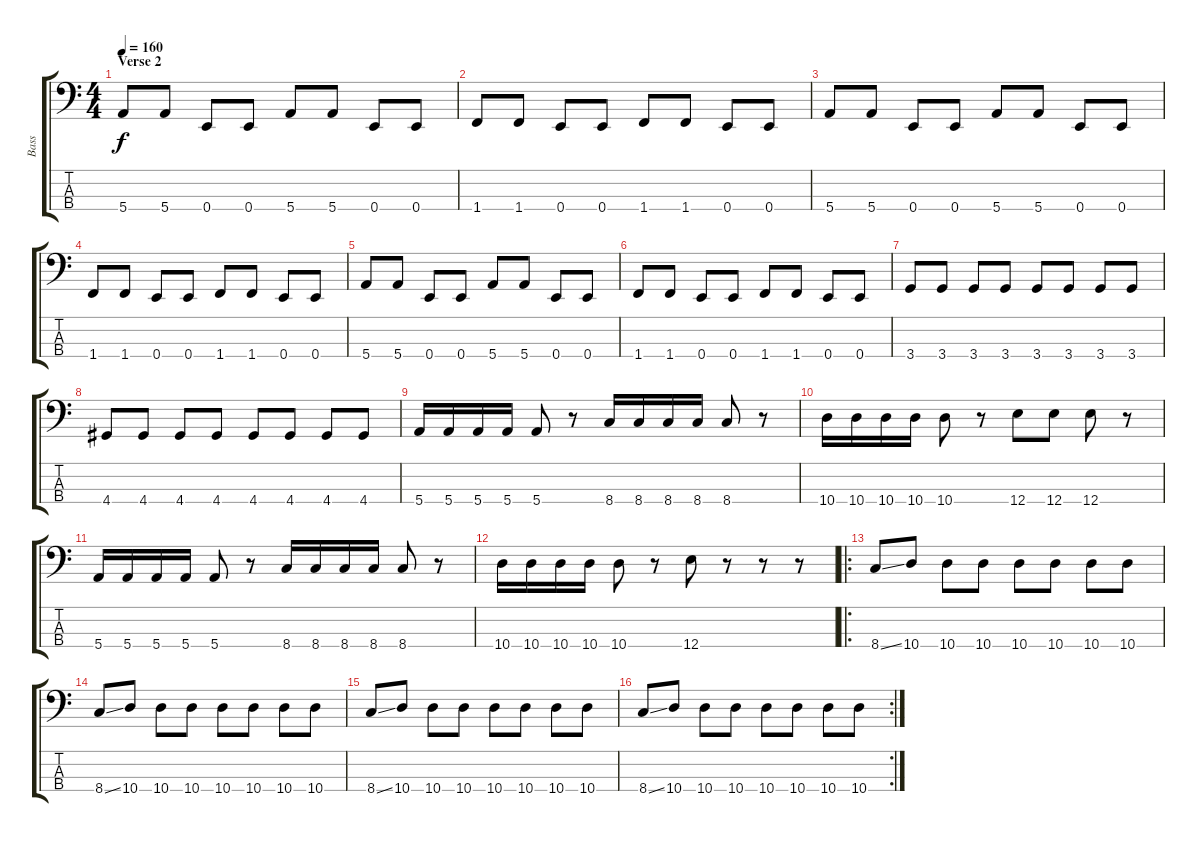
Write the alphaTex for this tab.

\track ("Bass" "Bass") {instrument electricbasspick}
\staff {score tabs}
\tuning (G2 D2 A1 E1) {hide}
\ts (4 4)
\section ("" "Verse 2")
\tempo 160
\clef f4
\ks c
5.4.8{dy f} 5.4.8 0.4.8 0.4.8 5.4.8 5.4.8 0.4.8 0.4.8 |
1.4.8 1.4.8 0.4.8 0.4.8 1.4.8 1.4.8 0.4.8 0.4.8 |
5.4.8 5.4.8 0.4.8 0.4.8 5.4.8 5.4.8 0.4.8 0.4.8 |
1.4.8 1.4.8 0.4.8 0.4.8 1.4.8 1.4.8 0.4.8 0.4.8 |
5.4.8 5.4.8 0.4.8 0.4.8 5.4.8 5.4.8 0.4.8 0.4.8 |
1.4.8 1.4.8 0.4.8 0.4.8 1.4.8 1.4.8 0.4.8 0.4.8 |
3.4.8 3.4.8 3.4.8 3.4.8 3.4.8 3.4.8 3.4.8 3.4.8 |
4.4.8 4.4.8 4.4.8 4.4.8 4.4.8 4.4.8 4.4.8 4.4.8 |
5.4.16 5.4.16 5.4.16 5.4.16 5.4.8 r.8 8.4.16 8.4.16 8.4.16 8.4.16 8.4.8 r.8 |
10.4.16 10.4.16 10.4.16 10.4.16 10.4.8 r.8 12.4.8 12.4.8 12.4.8 r.8 |
5.4.16 5.4.16 5.4.16 5.4.16 5.4.8 r.8 8.4.16 8.4.16 8.4.16 8.4.16 8.4.8 r.8 |
10.4.16 10.4.16 10.4.16 10.4.16 10.4.8 r.8 12.4.8 r.8 r.8 r.8 |
\ro
8.4{ss}.8 10.4.8 10.4.8 10.4.8 10.4.8 10.4.8 10.4.8 10.4.8 |
8.4{ss}.8 10.4.8 10.4.8 10.4.8 10.4.8 10.4.8 10.4.8 10.4.8 |
8.4{ss}.8 10.4.8 10.4.8 10.4.8 10.4.8 10.4.8 10.4.8 10.4.8 |
\rc 2
8.4{ss}.8 10.4.8 10.4.8 10.4.8 10.4.8 10.4.8 10.4.8 10.4.8
